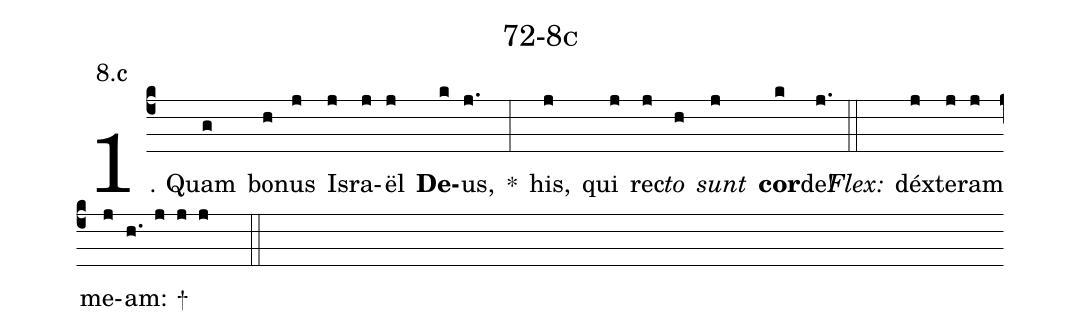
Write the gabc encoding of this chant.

name: 72-8c;
annotation: 8.c;
%%
(c4)1. Quam(g) bo(h)nus(j) Is(j)ra(j)ël(j) <b>De</b>(k)us,(j.) *(:) his,(j) qui(j) rec(j)<i>to</i>(h) <i>sunt</i>(j) <b>cor</b>(k)de!(j.) (::)
<i>Flex:</i>()  déx(j)te(j)ram(j) me(j)am: +(h. j j j  ::)
